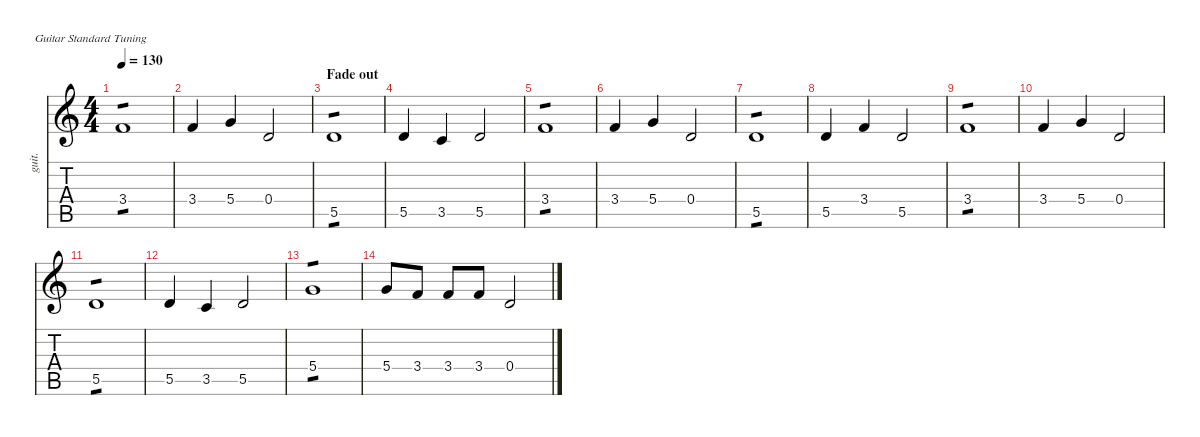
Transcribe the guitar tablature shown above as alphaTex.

\defaultSystemsLayout 4
\hideDynamics
\bracketExtendMode nobrackets
\otherSystemsTrackNameOrientation horizontal
\track ("Clean Guitar" "guit.") {defaultSystemsLayout 8 instrument electricguitarclean}
\staff {score tabs}
\tuning (E4 B3 G3 D3 A2 E2)
\ts (4 4)
\tempo 130
\clef g2
\ks c
3.4.1{tp 1 dy f beam Up} |
3.4.4{beam Up} 5.4.4{beam Up} 0.4.2{beam Up} |
\section ("" "Fade out")
5.5.1{tp 1 beam Up} |
5.5.4{beam Up} 3.5.4{beam Up} 5.5.2{beam Up} |
3.4.1{tp 1 beam Up} |
3.4.4{beam Up} 5.4.4{beam Up} 0.4.2{beam Up} |
5.5.1{tp 1 beam Up} |
5.5.4{beam Up} 3.4.4{beam Up} 5.5.2{beam Up} |
3.4.1{tp 1 beam Up} |
3.4.4{beam Up} 5.4.4{beam Up} 0.4.2{beam Up} |
5.5.1{tp 1 beam Up} |
5.5.4{beam Up} 3.5.4{beam Up} 5.5.2{beam Up} |
5.4.1{tp 1 beam Up} |
5.4.8{beam Up} 3.4.8{beam Up} 3.4.8{beam Up} 3.4.8{beam Up} 0.4.2{beam Up}
